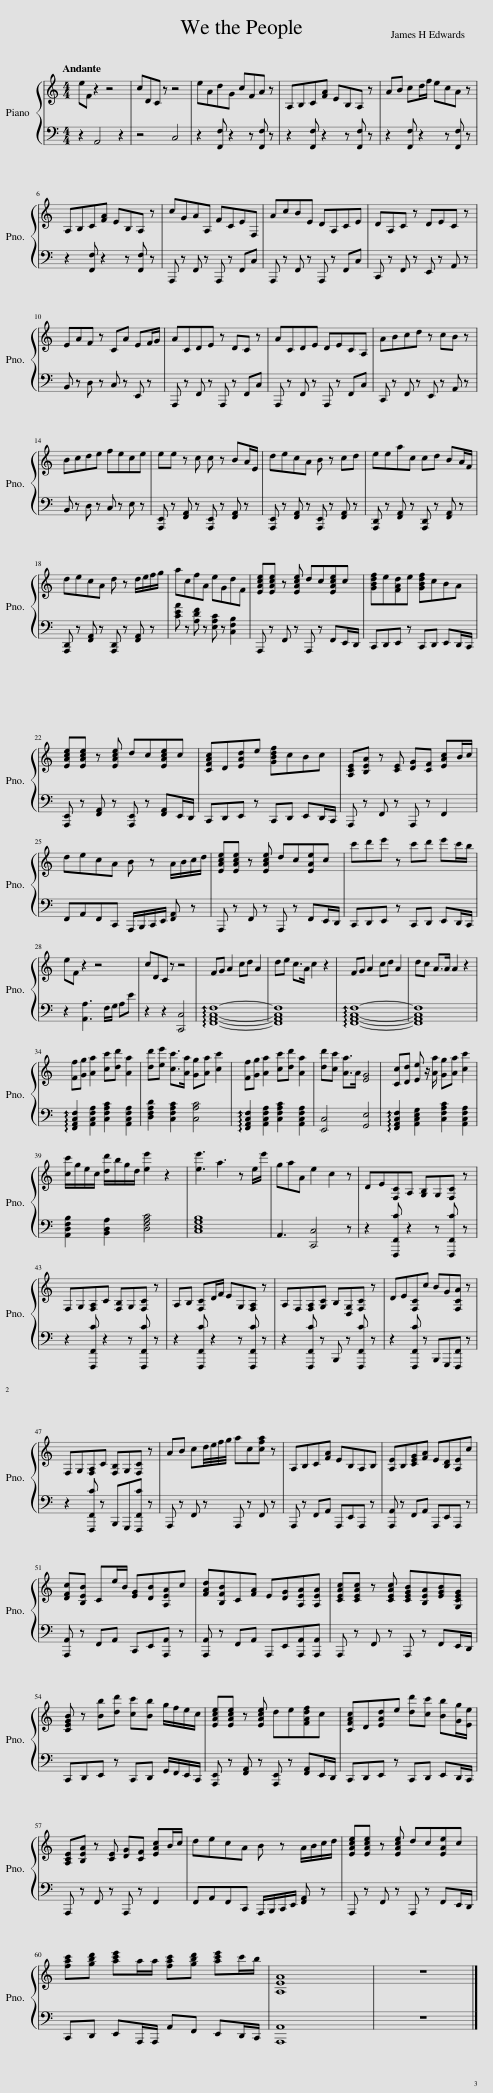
X:1
%%score { 1 | 2 }
L:1/8
Q:1/4=96
M:4/4
I:linebreak $
K:C
V:1 treble
V:2 bass
V:1
 eF z2 z4 | cDC z z4 | eAdG cFA z | A,B,C[FA] EB,A, z | AB cd/f/ ecA z |$ %5
 A,B,C[FA] EB,A, z | cGAA, FCEF, | AcBE DA,CE | DA,C z DEC z |$ EAF z CA EF/G/ | %10
 ACDE z DC z | ACDE DECA, | ABcd z cB z |$ Bcde fece | ee z c c z BA/E/ | %15
 decA B z cd | eeac cd BA/F/ |$ decA d z d/e/f/g/ | acfA eGdF | [EAce][EAce] z [EAce] dc[EAce]c | %20
 [GBdf]e[FAd]e [GBdf]cBA |$ [EAce][EAce] z [EAce] dc[EAce]c | [CFAc]D[EAd]e [GBdf]cBc | [A,CE][B,EA] z [CE] [DG][CF] [EAc]B/c/ |$ decA B z A/B/c/d/ | %25
 [EAce][EAce] z [EAce] dc[EAe]c | c'd'e' z c'd' e'c'/b/ |$ eF z2 z4 | cDC z z4 | FG A2 cd A2 | %30
 de c>A c2 z2 | FG A2 cd A2 | dc A>A A2 z2 |$ [Ff][Gg] [Aa]2 [cc'][dd'] [Aa]2 | [dd'][ee'] [cc']>[Aa] [Gg][Aa] [cc']2 | %35
 [Ff][Gg] [Aa]2 [cc'][dd'] [Aa]2 | [dd'][cc'] [Aa]>A [EG]4 | [Cc][Dd] [Ee] z/ [Aa]/ [Gg][Aa] [cc']2 |$ [cc']/g/e/c/ [dd']/b/g/d/ [ee']2 z2 | [ee']3 a3 z e/e'/ | %40
 gaA e2 c2 z | DE[F,C]A, [G,B,]G,[F,C] z |$ F,G,[F,A,]C [F,B,]G,[F,C] z | A,B, [F,C]D/F/ EG,[F,A,] z | A,F,[F,A,][G,C] B,[D,G,][F,C] z | %45
 DE[F,C]c BG[F,CA] z |$ F,G,[F,A,]C [F,B,]G,[F,C] z | AB cd/4e/4f/4g/4 ac[cfa] z | A,B,C[FA] EB,A,B, | [A,E]B,[CEG][FA] E[B,D][A,E]c |$ %50
 [DFc][B,EB] Ce/B/ [EG][DB][A,EA]c | [FAd][B,FB]C[FA] E[DG][A,EA][A,EA] | [CEAc][CEAc] z [CEAc] [CEGB][B,EA][EGB][G,CEG] |$ [CEGB] z [Bb][dd'] [cc'][Bb] g/f/e/c/ | [EAce][EAce] z [EAce] de[FAdf]c | %55
 [CFAc]D[EAd]e [dd'][cc'] [Bb][Gg]/[Ee]/ |$ [A,CE][B,EA] z [CE] [DG][CF] [EAc]B/c/ | decA B z A/B/c/d/ | [EAce][EAce] z [EAce] dc[EAe]c |$ [fac'][gbd'] [ac'e']a/a/ [fac'][gbd'] [ac'e']c'/b/ | %60
 [A,EA]8 | z8 |] %62
V:2
 z2 A,,4 z2 | z4 C,4 | z2 [F,,F,] z2 z [F,,F,] z | z2 [F,,F,] z2 z [F,,F,] z | z2 [F,,F,] z2 z [F,,F,] z |$ %5
 z2 [F,,F,] z2 z [F,,F,] z | A,,, z F,, z A,,, z F,,C, | A,,, z F,, z A,,, z F,,C, | C,, z F,, z E,, z A,, z |$ B,, z D, z C, z E,, z | %10
 A,,, z F,, z A,,, z F,,C, | A,,, z F,, z A,,, z F,,C, | C,, z F,, z E,, z A,, z |$ B,, z D, z C, z E, z | [A,,,E,,] z [F,,A,,] z [A,,,E,,] z [F,,A,,] z | %15
 [A,,,E,,] z [F,,A,,] z [A,,,E,,] z [F,,A,,] z | [A,,,D,,] z [F,,A,,] z [A,,,D,,] z [F,,A,,] z |$ [A,,,D,,] z [F,,A,,] z [A,,,D,,] z [F,,A,,] z | [CEA] z [A,DF] z [E,A,C] z [C,F,B,]2 | A,,, z F,, z A,,, z F,,E,,/D,,/ | %20
 C,,D,,E,, z C,,D,, E,,D,,/C,,/ |$ [A,,,E,,] z [F,,A,,] z [A,,,E,,] z [F,,A,,]E,,/D,,/ | C,,D,,E,, z C,,D,, E,,D,,/C,,/ | A,,, z F,, z A,,, z F,,2 |$ F,,A,,F,,C,, A,,,/B,,,/C,,/E,,/ [F,,A,,] z | %25
 A,,, z F,, z A,,, z F,,E,,/D,,/ | C,,D,,E,, z C,,D,, E,,D,,/C,,/ |$ z2 [A,,A,]3 F,/G,/ A,E | z2 z2 [C,,C,]4 | !arpeggio![F,,A,,C,F,]8- | %30
 [F,,A,,C,F,]8 | !arpeggio![F,,A,,C,F,]8- | [F,,A,,C,F,]8 |$ !arpeggio![F,,A,,C,F,]2 [A,,C,F,A,]2 [C,F,A,C]2 [A,,C,F,A,]2 | [D,F,A,D]2 [C,F,A,C]2 [C,A,C]4 | %35
 !arpeggio![F,,A,,C,F,]2 [A,,C,F,A,]2 [C,F,A,C]2 [A,,C,F,A,]2 | [E,,C,]4 [G,,E,]4 | !arpeggio![F,,A,,C,F,]2 [A,,C,E,G,]2 [C,F,A,C]2 [A,,C,F,A,]2 |$ [A,,D,F,B,]2 [B,,D,A,]2 [D,F,A,C]4 | [C,E,G,B,]8 | %40
 A,,3 [C,,C,]4 z | z2 [F,,,F,,C] z2 z [F,,,F,,C] z |$ z2 [F,,,F,,C] z2 z [F,,,F,,C] z | z2 [F,,,F,,C] z2 z [F,,,F,,C] z | z2 [F,,,F,,C] z B,,, z [F,,,F,,C] z | %45
 z2 [F,,,F,,C] z B,,,G,,,[F,,,F,,] z |$ z2 [F,,,F,,C] z B,,,G,,,[F,,,F,,C] z | A,,, z F,, z A,,, z F,, z | A,,, z F,,A,, A,,,E,,A,,, z | [A,,,A,,] z F,,A,, A,,,E,,A,,, z |$ %50
 [A,,,A,,] z F,,A,, C,,E,,[A,,,A,,] z | [A,,,A,,] z F,,A,, A,,,E,,[A,,,A,,][A,,,A,,] | A,,, z F,, z A,,, z F,,E,,/D,,/ |$ C,,D,,E,, z C,,D,, G,,/F,,/E,,/C,,/ | [A,,,E,,] z [F,,A,,] z [A,,,E,,] z [F,,A,,]E,,/D,,/ | %55
 C,,D,,E,, z C,,D,, E,,D,,/C,,/ |$ A,,, z F,, z A,,, z F,,2 | F,,A,,F,,C,, A,,,/B,,,/C,,/E,,/ [F,,A,,] z | A,,, z F,, z A,,, z F,,E,,/D,,/ |$ C,,D,, E,,A,,,/A,,,/ A,,F,, E,,D,,/C,,/ | %60
 [A,,,A,,]8 | z8 |] %62
